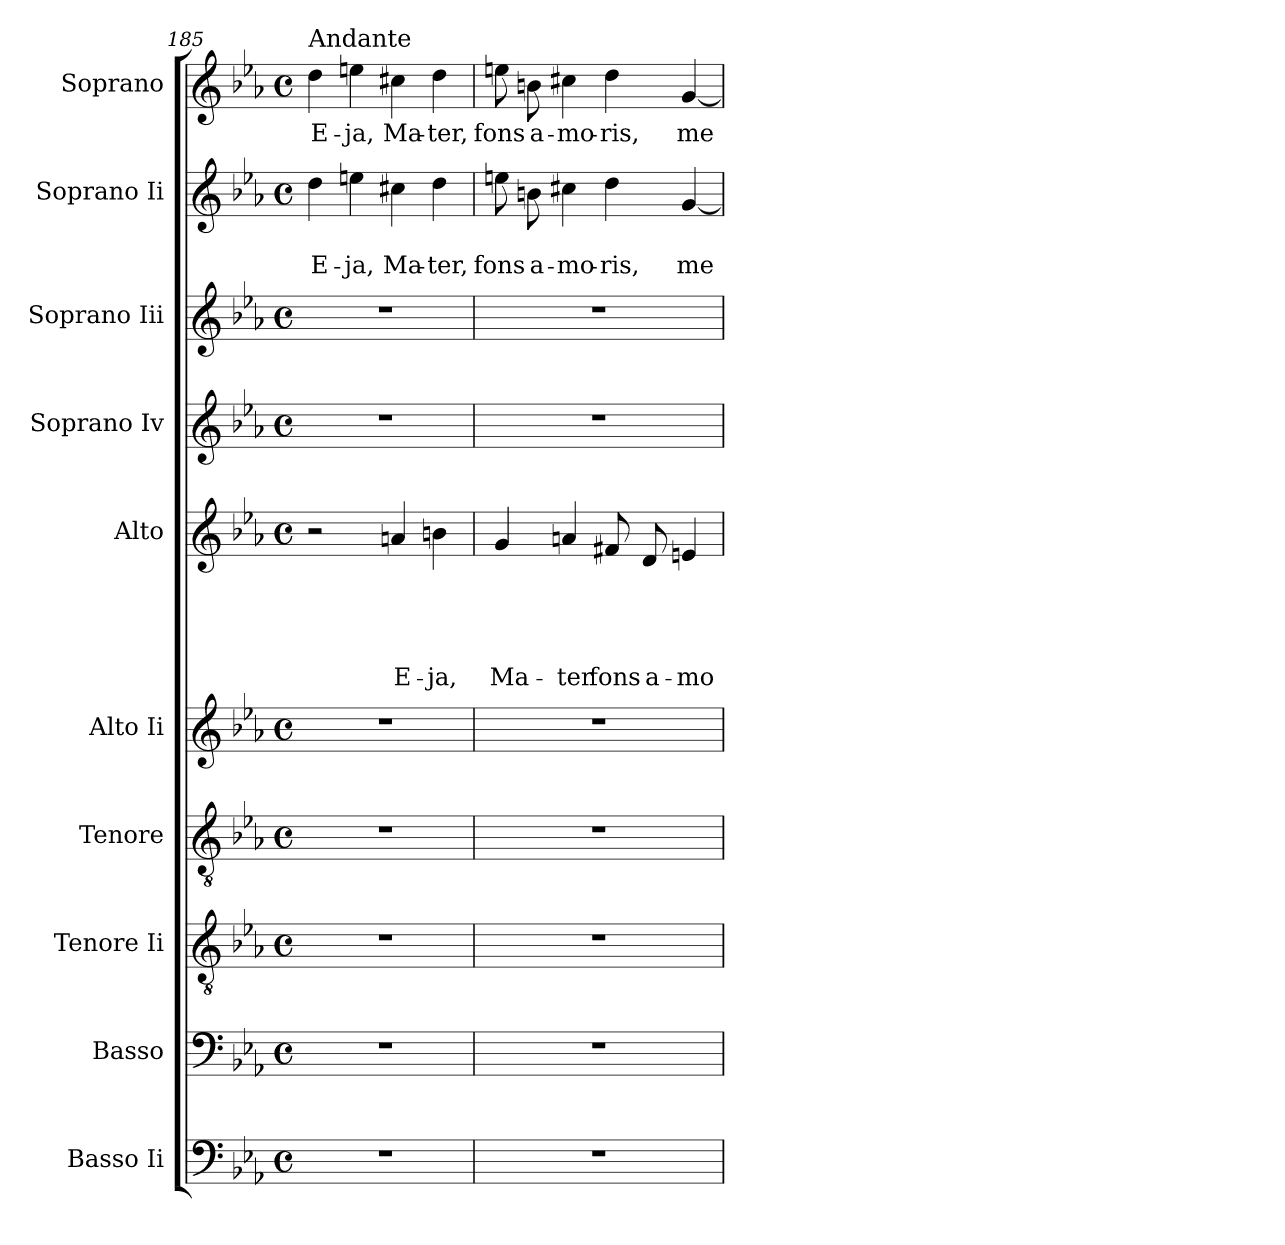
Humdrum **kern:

**kern	**kern	**kern	**kern	**kern	**kern	**text	**text	**text	**text	**text	**kern	**kern	**kern	**text	**text	**kern	**text
*part10	*part9	*part8	*part7	*part6	*part5	*part5	*part5	*part5	*part5	*part5	*part4	*part3	*part2	*part2	*part2	*part1	*part1
*staff10	*staff9	*staff8	*staff7	*staff6	*staff5	*staff5	*staff5	*staff5	*staff5	*staff5	*staff4	*staff3	*staff2	*staff2	*staff2	*staff1	*staff1
*I"Basso Ii	*I"Basso	*I"Tenore Ii	*I"Tenore	*I"Alto Ii	*I"Alto	*	*	*	*	*	*I"Soprano Iv	*I"Soprano Iii	*I"Soprano Ii	*	*	*I"Soprano	*
!!LO:PB:g=z
*clefF4	*clefF4	*clefGv2	*clefGv2	*clefG2	*clefG2	*	*	*	*	*	*clefG2	*clefG2	*clefG2	*	*	*clefG2	*
*k[b-e-a-]	*k[b-e-a-]	*k[b-e-a-]	*k[b-e-a-]	*k[b-e-a-]	*k[b-e-a-]	*	*	*	*	*	*k[b-e-a-]	*k[b-e-a-]	*k[b-e-a-]	*	*	*k[b-e-a-]	*
*E-:	*E-:	*E-:	*E-:	*E-:	*E-:	*	*	*	*	*	*E-:	*E-:	*E-:	*	*	*E-:	*
*M4/4	*M4/4	*M4/4	*M4/4	*M4/4	*M4/4	*	*	*	*	*	*M4/4	*M4/4	*M4/4	*	*	*M4/4	*
*met(c)	*met(c)	*met(c)	*met(c)	*met(c)	*met(c)	*	*	*	*	*	*met(c)	*met(c)	*met(c)	*	*	*met(c)	*
=185	=185	=185	=185	=185	=185	=185	=185	=185	=185	=185	=185	=185	=185	=185	=185	=185	=185
!	!	!	!	!	!	!	!	!	!	!	!	!	!	!	!	!LO:TX:a:t=Andante	!
!	!	!	!	!	!	!	!	!	!	!	!	!	!	!	!LO:LY:b	!	!LO:LY:b
1r	1r	1r	1r	1r	2r	.	.	.	.	.	1r	1r	4dd\	.	E-	4dd\	E-
!	!	!	!	!	!	!	!	!	!	!	!	!	!	!	!LO:LY:b	!	!LO:LY:b
.	.	.	.	.	.	.	.	.	.	.	.	.	4een\	.	-ja,	4een\	-ja,
!	!	!	!	!	!	!	!	!	!	!LO:LY:b	!	!	!	!	!LO:LY:b	!	!LO:LY:b
.	.	.	.	.	4an/	.	.	.	.	E-	.	.	4cc#X\	.	Ma-	4cc#X\	Ma-
!	!	!	!	!	!	!	!	!	!	!LO:LY:b	!	!	!	!	!LO:LY:b	!	!LO:LY:b
.	.	.	.	.	4bn\	.	.	.	.	-ja,	.	.	4dd\	.	-ter,	4dd\	-ter,
=186	=186	=186	=186	=186	=186	=186	=186	=186	=186	=186	=186	=186	=186	=186	=186	=186	=186
!	!	!	!	!	!	!	!	!	!	!LO:LY:b	!	!	!	!	!LO:LY:b	!	!LO:LY:b
1r	1r	1r	1r	1r	4g/	.	.	.	.	Ma-	1r	1r	8een\	.	fons	8een\	fons
!	!	!	!	!	!	!	!	!	!	!	!	!	!	!	!LO:LY:b	!	!LO:LY:b
.	.	.	.	.	.	.	.	.	.	.	.	.	8bn\	.	a-	8bn\	a-
!	!	!	!	!	!	!	!	!	!	!LO:LY:b	!	!	!	!	!LO:LY:b	!	!LO:LY:b
.	.	.	.	.	4an/	.	.	.	.	-ter	.	.	4cc#X\	.	-mo-	4cc#X\	-mo-
!	!	!	!	!	!	!	!	!	!	!LO:LY:b	!	!	!	!	!LO:LY:b	!	!LO:LY:b
.	.	.	.	.	8f#X/	.	.	.	.	fons	.	.	4dd\	.	-ris,	4dd\	-ris,
!	!	!	!	!	!	!	!	!	!	!LO:LY:b	!	!	!	!	!	!	!
.	.	.	.	.	8d/	.	.	.	.	a-	.	.	.	.	.	.	.
!	!	!	!	!	!	!	!	!	!	!LO:LY:b	!	!	!	!	!LO:LY:b	!	!LO:LY:b
.	.	.	.	.	4en/	.	.	.	.	-mo-	.	.	[<4g/	.	me	[<4g/	me
=	=	=	=	=	=	=	=	=	=	=	=	=	=	=	=	=	=
*-	*-	*-	*-	*-	*-	*-	*-	*-	*-	*-	*-	*-	*-	*-	*-	*-	*-
